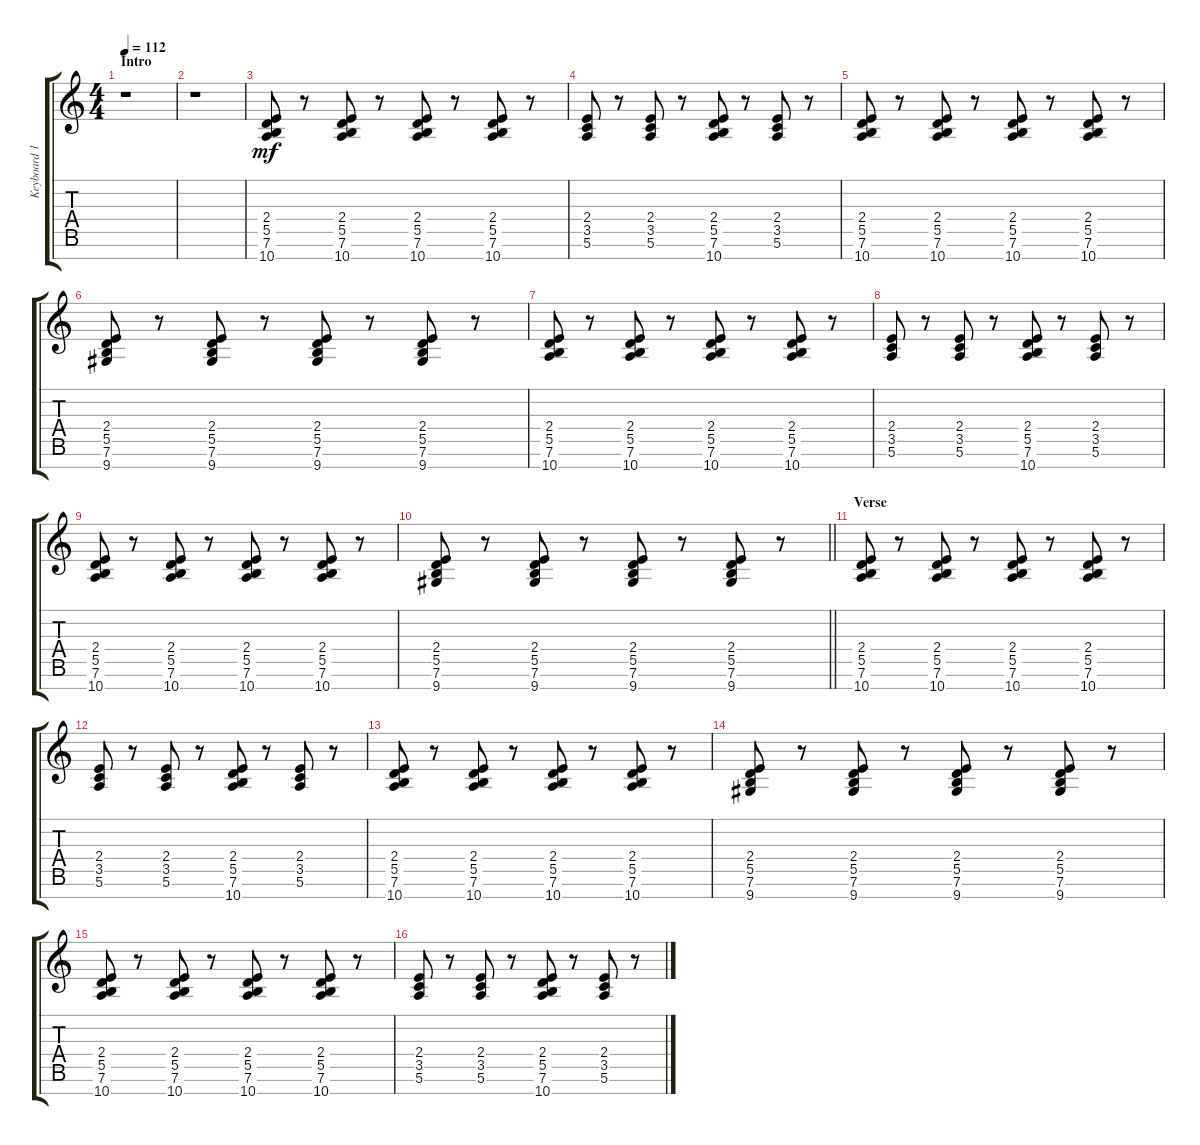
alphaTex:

\track ("Keyboard 1 (elec.) (RH)" "Keyboard 1") {instrument electricpiano1}
\staff {score tabs}
\tuning (E5 B4 G4 D4 A3 E3 B2) {hide}
\ts (4 4)
\section ("" "Intro")
\tempo 112
\clef g2
\ks c
r.1{dy mf instrument electricpiano1} |
r.1 |
(2.4 5.5 7.6 10.7).8 r.8 (2.4 5.5 7.6 10.7).8 r.8 (2.4 5.5 7.6 10.7).8 r.8 (2.4 5.5 7.6 10.7).8 r.8 |
(2.4 3.5 5.6).8 r.8 (2.4 3.5 5.6).8 r.8 (2.4 5.5 7.6 10.7).8 r.8 (2.4 3.5 5.6).8 r.8 |
(2.4 5.5 7.6 10.7).8 r.8 (2.4 5.5 7.6 10.7).8 r.8 (2.4 5.5 7.6 10.7).8 r.8 (2.4 5.5 7.6 10.7).8 r.8 |
(2.4 5.5 7.6 9.7).8 r.8 (2.4 5.5 7.6 9.7).8 r.8 (2.4 5.5 7.6 9.7).8 r.8 (2.4 5.5 7.6 9.7).8 r.8 |
(2.4 5.5 7.6 10.7).8 r.8 (2.4 5.5 7.6 10.7).8 r.8 (2.4 5.5 7.6 10.7).8 r.8 (2.4 5.5 7.6 10.7).8 r.8 |
(2.4 3.5 5.6).8 r.8 (2.4 3.5 5.6).8 r.8 (2.4 5.5 7.6 10.7).8 r.8 (2.4 3.5 5.6).8 r.8 |
(2.4 5.5 7.6 10.7).8 r.8 (2.4 5.5 7.6 10.7).8 r.8 (2.4 5.5 7.6 10.7).8 r.8 (2.4 5.5 7.6 10.7).8 r.8 |
\barLineRight lightlight
(2.4 5.5 7.6 9.7).8 r.8 (2.4 5.5 7.6 9.7).8 r.8 (2.4 5.5 7.6 9.7).8 r.8 (2.4 5.5 7.6 9.7).8 r.8 |
\section ("" "Verse")
(2.4 5.5 7.6 10.7).8{balance 12} r.8 (2.4 5.5 7.6 10.7).8 r.8 (2.4 5.5 7.6 10.7).8 r.8 (2.4 5.5 7.6 10.7).8 r.8 |
(2.4 3.5 5.6).8 r.8 (2.4 3.5 5.6).8 r.8 (2.4 5.5 7.6 10.7).8 r.8 (2.4 3.5 5.6).8 r.8 |
(2.4 5.5 7.6 10.7).8 r.8 (2.4 5.5 7.6 10.7).8 r.8 (2.4 5.5 7.6 10.7).8 r.8 (2.4 5.5 7.6 10.7).8 r.8 |
(2.4 5.5 7.6 9.7).8 r.8 (2.4 5.5 7.6 9.7).8 r.8 (2.4 5.5 7.6 9.7).8 r.8 (2.4 5.5 7.6 9.7).8 r.8 |
(2.4 5.5 7.6 10.7).8 r.8 (2.4 5.5 7.6 10.7).8 r.8 (2.4 5.5 7.6 10.7).8 r.8 (2.4 5.5 7.6 10.7).8 r.8 |
(2.4 3.5 5.6).8 r.8 (2.4 3.5 5.6).8 r.8 (2.4 5.5 7.6 10.7).8 r.8 (2.4 3.5 5.6).8 r.8
